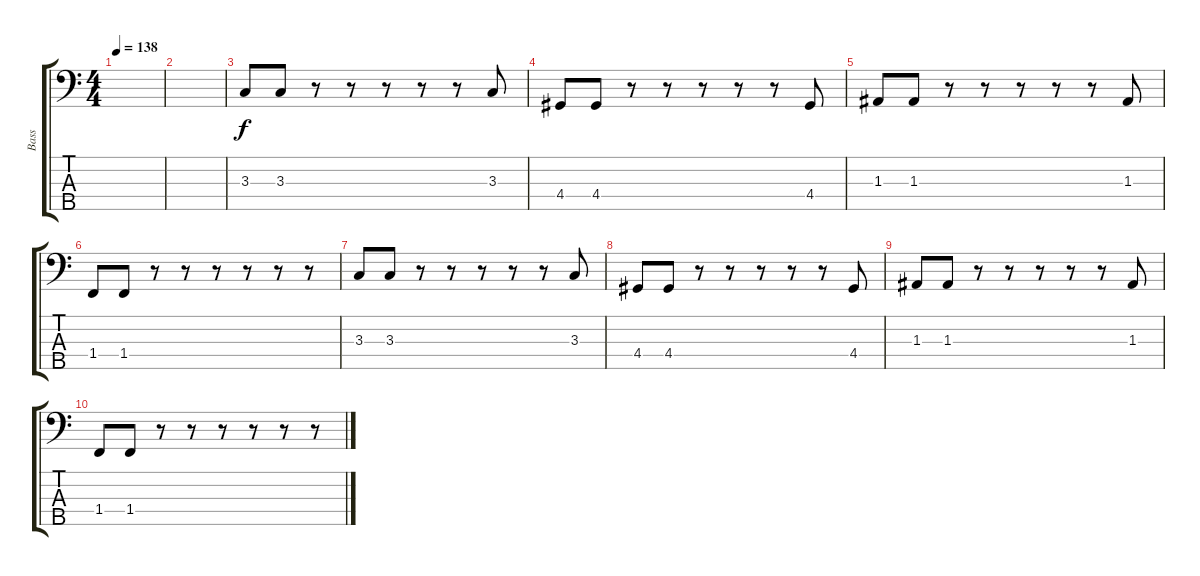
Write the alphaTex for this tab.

\track ("Bass" "Bass") {instrument electricbassfinger}
\staff {score tabs}
\tuning (G2 D2 A1 E1 B0) {hide}
\ts (4 4)
\tempo 138
\clef f4
\ks c
|
|
3.3.8 3.3.8 r.8 r.8 r.8 r.8 r.8 3.3.8 |
4.4.8 4.4.8 r.8 r.8 r.8 r.8 r.8 4.4.8 |
1.3.8 1.3.8 r.8 r.8 r.8 r.8 r.8 1.3.8 |
1.4.8 1.4.8 r.8 r.8 r.8 r.8 r.8 r.8 |
3.3.8 3.3.8 r.8 r.8 r.8 r.8 r.8 3.3.8 |
4.4.8 4.4.8 r.8 r.8 r.8 r.8 r.8 4.4.8 |
1.3.8 1.3.8 r.8 r.8 r.8 r.8 r.8 1.3.8 |
1.4.8 1.4.8 r.8 r.8 r.8 r.8 r.8 r.8
